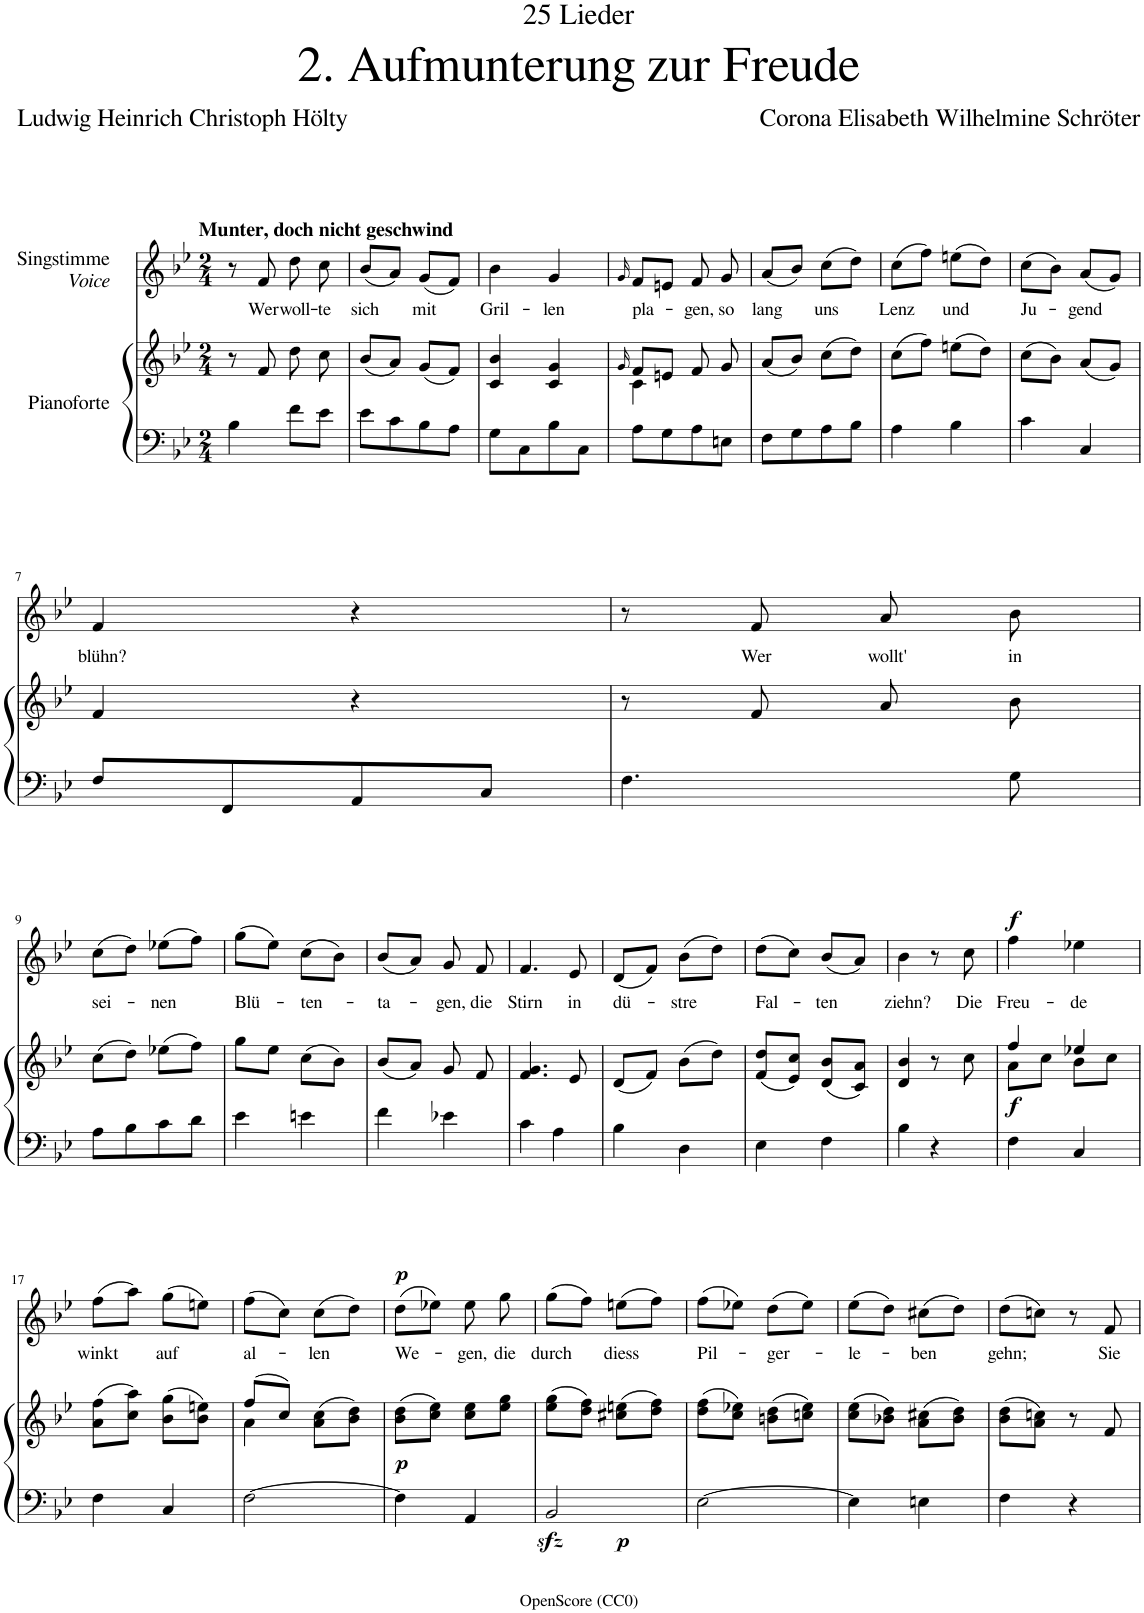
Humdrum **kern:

**kern	**kern	**dynam	**kern	**text	**dynam
*part2	*part2	*part2	*part1	*part1	*part1
*staff3	*staff2	*staff2/3	*staff1	*staff1	*staff1
*I"Pianoforte	*	*	*I"Singstimme Voice	*	*
*I'Pno	*	*	*	*	*
*clefF4	*clefG2	*	*clefG2	*	*
*k[b-e-]	*k[b-e-]	*	*k[b-e-]	*	*
*M2/4	*M2/4	*	*M2/4	*	*
=	=	=	=	=	=
!	!	!	!LO:TX:a:B:t=Munter, doch nicht geschwind	!	!
4B-\	8r	.	8r	.	.
!	!	!	!	!LO:LY:b	!
.	8f/	.	8f/	Wer	.
!	!	!	!	!LO:LY:b	!
8f\L	8dd\	.	8dd\	woll-	.
!	!	!	!	!LO:LY:b	!
8e-\J	8cc\	.	8cc\	-te	.
=1	=1	=1	=1	=1	=1
!	!	!	!	!LO:LY:b	!
8e-\L	(8b-/L	.	(8b-/L	sich	.
8c\	8a/J)	.	8a/J)	.	.
!	!	!	!	!LO:LY:b	!
8B-\	(8g/L	.	(8g/L	mit	.
8A\J	8f/J)	.	8f/J)	.	.
=2	=2	=2	=2	=2	=2
!	!	!	!	!LO:LY:b	!
8G\L	4c/ 4b-/	.	4b-\	Gril-	.
8C\	.	.	.	.	.
!	!	!	!	!LO:LY:b	!
8B-\	4c/ 4g/	.	4g/	-len	.
8C\J	.	.	.	.	.
=3	=3	=3	=3	=3	=3
.	16qg/	.	16qg/	.	.
*	*^	*	*	*	*
!	!	!	!	!	!LO:LY:b	!
8A\L	8f/L	4c\	.	8f/L	pla-	.
8G\	8en/J	.	.	8en/J	.	.
!	!	!	!	!	!LO:LY:b	!
8A\	8f/	4ryy	.	8f/	-gen,	.
!	!	!	!	!	!LO:LY:b	!
8En\J	8g/	.	.	8g/	so	.
*	*v	*v	*	*	*	*
=4	=4	=4	=4	=4	=4
!	!	!	!	!LO:LY:b	!
8F\L	(8a/L	.	(8a/L	lang	.
8G\	8b-/J)	.	8b-/J)	.	.
!	!	!	!	!LO:LY:b	!
8A\	(8cc\L	.	(8cc\L	uns	.
8B-\J	8dd\J)	.	8dd\J)	.	.
=5	=5	=5	=5	=5	=5
!	!	!	!	!LO:LY:b	!
4A\	(8cc\L	.	(8cc\L	Lenz	.
.	8ff\J)	.	8ff\J)	.	.
!	!	!	!	!LO:LY:b	!
4B-\	(8een\L	.	(8een\L	und	.
.	8dd\J)	.	8dd\J)	.	.
=6	=6	=6	=6	=6	=6
!	!	!	!	!LO:LY:b	!
4c\	(8cc\L	.	(8cc\L	Ju-	.
.	8b-\J)	.	8b-\J)	.	.
!	!	!	!	!LO:LY:b	!
4C/	(8a/L	.	(8a/L	-gend	.
.	8g/J)	.	8g/J)	.	.
!!LO:LB:g=z
=7	=7	=7	=7	=7	=7
!	!	!	!	!LO:LY:b	!
8F/L	4f/	.	4f/	blühn?	.
8FF/	.	.	.	.	.
8AA/	4r	.	4r	.	.
8C/J	.	.	.	.	.
=8	=8	=8	=8	=8	=8
4.F\	8r	.	8r	.	.
!	!	!	!	!LO:LY:b	!
.	8f/	.	8f/	Wer	.
!	!	!	!	!LO:LY:b	!
.	8a/	.	8a/	wollt'	.
!	!	!	!	!LO:LY:b	!
8G\	8b-\	.	8b-\	in	.
!!LO:LB:g=z
=9	=9	=9	=9	=9	=9
!	!	!	!	!LO:LY:b	!
8A\L	(8cc\L	.	(8cc\L	sei-	.
8B-\	8dd\J)	.	8dd\J)	.	.
!	!	!	!	!LO:LY:b	!
8c\	(8ee-X\L	.	(8ee-X\L	-nen	.
8d\J	8ff\J)	.	8ff\J)	.	.
=10	=10	=10	=10	=10	=10
!	!	!	!	!LO:LY:b	!
4e-\	8gg\L	.	(>8gg\L	Blü-	.
.	8ee-\J	.	8ee-\J)	.	.
!	!	!	!	!LO:LY:b	!
4en\	(8cc\L	.	(8cc\L	-ten-	.
.	8b-\J)	.	8b-\J)	.	.
=11	=11	=11	=11	=11	=11
!	!	!	!	!LO:LY:b	!
4f\	(8b-/L	.	(8b-/L	-ta-	.
.	8a/J)	.	8a/J)	.	.
!	!	!	!	!LO:LY:b	!
4e-X\	8g/	.	8g/	-gen,	.
!	!	!	!	!LO:LY:b	!
.	8f/	.	8f/	die	.
=12	=12	=12	=12	=12	=12
!	!	!	!	!LO:LY:b	!
4c\	4.f/ 4.g/	.	4.f/	Stirn	.
4A\	.	.	.	.	.
!	!	!	!	!LO:LY:b	!
.	8e-/	.	8e-/	in	.
=13	=13	=13	=13	=13	=13
!	!	!	!	!LO:LY:b	!
4B-\	(8d/L	.	(8d/L	dü-	.
.	8f/J)	.	8f/J)	.	.
!	!	!	!	!LO:LY:b	!
4D\	(8b-\L	.	(8b-\L	-stre	.
.	8dd\J)	.	8dd\J)	.	.
=14	=14	=14	=14	=14	=14
!	!	!	!	!LO:LY:b	!
4E-\	(8f/ 8dd/L	.	(8dd\L	Fal-	.
.	8e-/ 8cc/J)	.	8cc\J)	.	.
!	!	!	!	!LO:LY:b	!
4F\	(8d/ 8b-/L	.	(8b-/L	-ten	.
.	8c/ 8a/J)	.	8a/J)	.	.
=15	=15	=15	=15	=15	=15
!	!	!	!	!LO:LY:b	!
4B-\	4d/ 4b-/	.	4b-\	ziehn?	.
4r	8r	.	8r	.	.
!	!	!	!	!LO:LY:b	!
.	8cc\	.	8cc\	Die	.
=16	=16	=16	=16	=16	=16
*	*^	*	*	*	*
!	!	!	!LO:DY:b	!	!LO:LY:b	!LO:DY:a
4F\	4ff/	8a\L	f	4ff\	Freu-	f
.	.	8cc\J	.	.	.	.
!	!	!	!	!	!LO:LY:b	!
4C/	4ee-X/	8b-\L	.	4ee-X\	-de	.
.	.	8cc\J	.	.	.	.
!!LO:LB:g=z
=17	=17	=17	=17	=17	=17	=17
!	!	!	!	!	!LO:LY:b	!
*	*v	*v	*	*	*	*
4F\	(8a\ 8ff\L	.	(8ff\L	winkt	.
.	8cc\ 8aa\J)	.	8aa\J)	.	.
!	!	!	!	!LO:LY:b	!
4C/	(8b-\ 8gg\L	.	(8gg\L	auf	.
.	8b-\ 8een\J)	.	8een\J)	.	.
=18	=18	=18	=18	=18	=18
*	*^	*	*	*	*
!	!	!	!	!	!LO:LY:b	!
[2F\	(8ff/L	4a\	.	(8ff\L	al-	.
.	8cc/J)	.	.	8cc\J)	.	.
!	!	!	!	!	!LO:LY:b	!
.	(>8a\ 8cc\L	4ryy	.	(8cc\L	-len	.
.	8b-\ 8dd\J)	.	.	8dd\J)	.	.
*	*v	*v	*	*	*	*
=19	=19	=19	=19	=19	=19
!	!	!LO:DY:b	!	!LO:LY:b	!LO:DY:a
4F\]	(8b-\ 8dd\L	p	(8dd\L	We-	p
.	8cc\ 8ee-\J)	.	8ee-X\J)	.	.
!	!	!	!	!LO:LY:b	!
4AA/	8cc\ 8ee-\L	.	8ee-\	-gen,	.
!	!	!	!	!LO:LY:b	!
.	8ee-\ 8gg\J	.	8gg\	die	.
=20	=20	=20	=20	=20	=20
*^	*	*	*	*	*
!	!	!	!LO:DY:b=2	!	!LO:LY:b	!
2BB-/	4ryy	(8ee-\ 8gg\L	sfz	(8gg\L	durch	.
.	.	8dd\ 8ff\J)	.	8ff\J)	.	.
!	!	!	!LO:DY:b=2	!	!LO:LY:b	!
.	4ryy	(8cc#X\ 8een\L	p	(8een\L	diess	.
.	.	8dd\ 8ff\J)	.	8ff\J)	.	.
*v	*v	*	*	*	*	*
=21	=21	=21	=21	=21	=21
!	!	!	!	!LO:LY:b	!
[2E-\	(8dd\ 8ff\L	.	(8ff\L	Pil-	.
.	8cc\ 8ee-X\J)	.	8ee-X\J)	.	.
!	!	!	!	!LO:LY:b	!
.	(8bn\ 8dd\L	.	(8dd\L	-ger-	.
.	8ccn\ 8ee-\J)	.	8ee-\J)	.	.
=22	=22	=22	=22	=22	=22
!	!	!	!	!LO:LY:b	!
4E-\]	(8cc\ 8ee-\L	.	(8ee-\L	-le-	.
.	8b-X\ 8dd\J)	.	8dd\J)	.	.
!	!	!	!	!LO:LY:b	!
4En\	(8a\ 8cc#X\L	.	(8cc#X\L	-ben	.
.	8b-\ 8dd\J)	.	8dd\J)	.	.
=23	=23	=23	=23	=23	=23
!	!	!	!	!LO:LY:b	!
4F\	(8b-\ 8dd\L	.	(8dd\L	gehn;	.
.	8a\ 8ccn\J)	.	8ccn\J)	.	.
4r	8r	.	8r	.	.
!	!	!	!	!LO:LY:b	!
.	8f/	.	8f/	Sie	.
=	=	=	=	=	=
*-	*-	*-	*-	*-	*-
